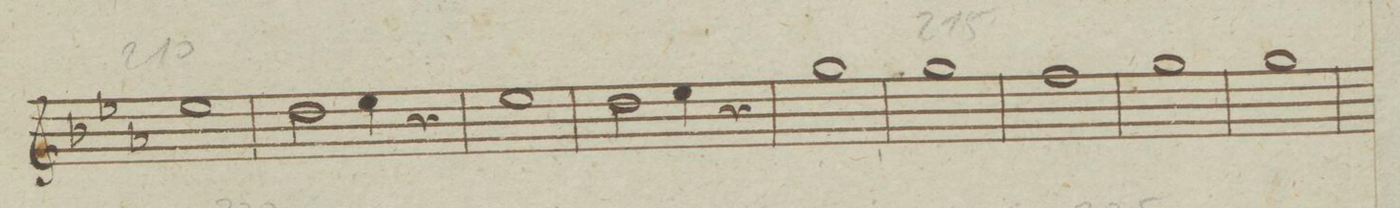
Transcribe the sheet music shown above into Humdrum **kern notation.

**kern	**dynam
*I"Oboe Primo.	*
*clefG2	*
*k[b-e-a-]	*
*met(c)	*
*M4/4	*
1ee-	.
=207	=207
2dd\	.
4ee-\	.
4r	.
=208	=208
1ee-	.
=209	=209
2dd\	.
4ee-\	.
4r	.
=210	=210
1gg	.
=211	=211
1gg	.
=212	=212
1ff	.
=213	=213
1gg	.
=214	=214
1gg	.
=215	=215
*-	*-
